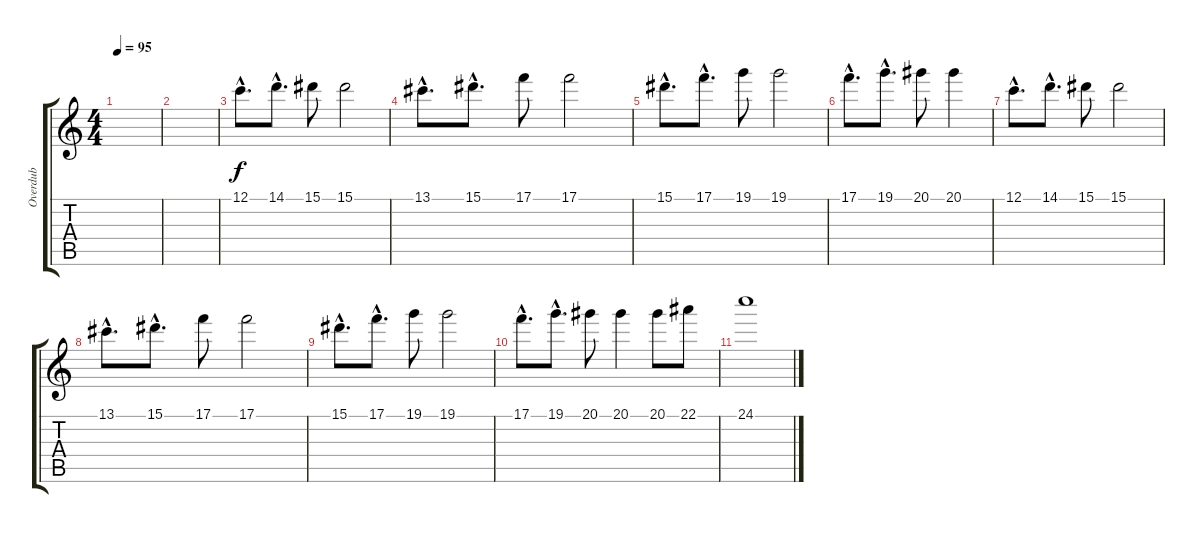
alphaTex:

\track ("Overdub" "Overdub") {instrument distortionguitar}
\staff {score tabs}
\tuning (C4 G3 Eb3 Bb2 F2 C2) {hide}
\ts (4 4)
\tempo 95
\clef g2
\ks c
|
|
12.1{hac}.8{d} 14.1{hac}.8{d} 15.1.8 15.1.2 |
13.1{hac}.8{d} 15.1{hac}.8{d} 17.1.8 17.1.2 |
15.1{hac}.8{d} 17.1{hac}.8{d} 19.1.8 19.1.2 |
17.1{hac}.8{d} 19.1{hac}.8{d} 20.1.8 20.1.4 |
12.1{hac}.8{d} 14.1{hac}.8{d} 15.1.8 15.1.2 |
13.1{hac}.8{d} 15.1{hac}.8{d} 17.1.8 17.1.2 |
15.1{hac}.8{d} 17.1{hac}.8{d} 19.1.8 19.1.2 |
17.1{hac}.8{d} 19.1{hac}.8{d} 20.1.8 20.1.4 20.1.8 22.1.8 |
24.1.1
